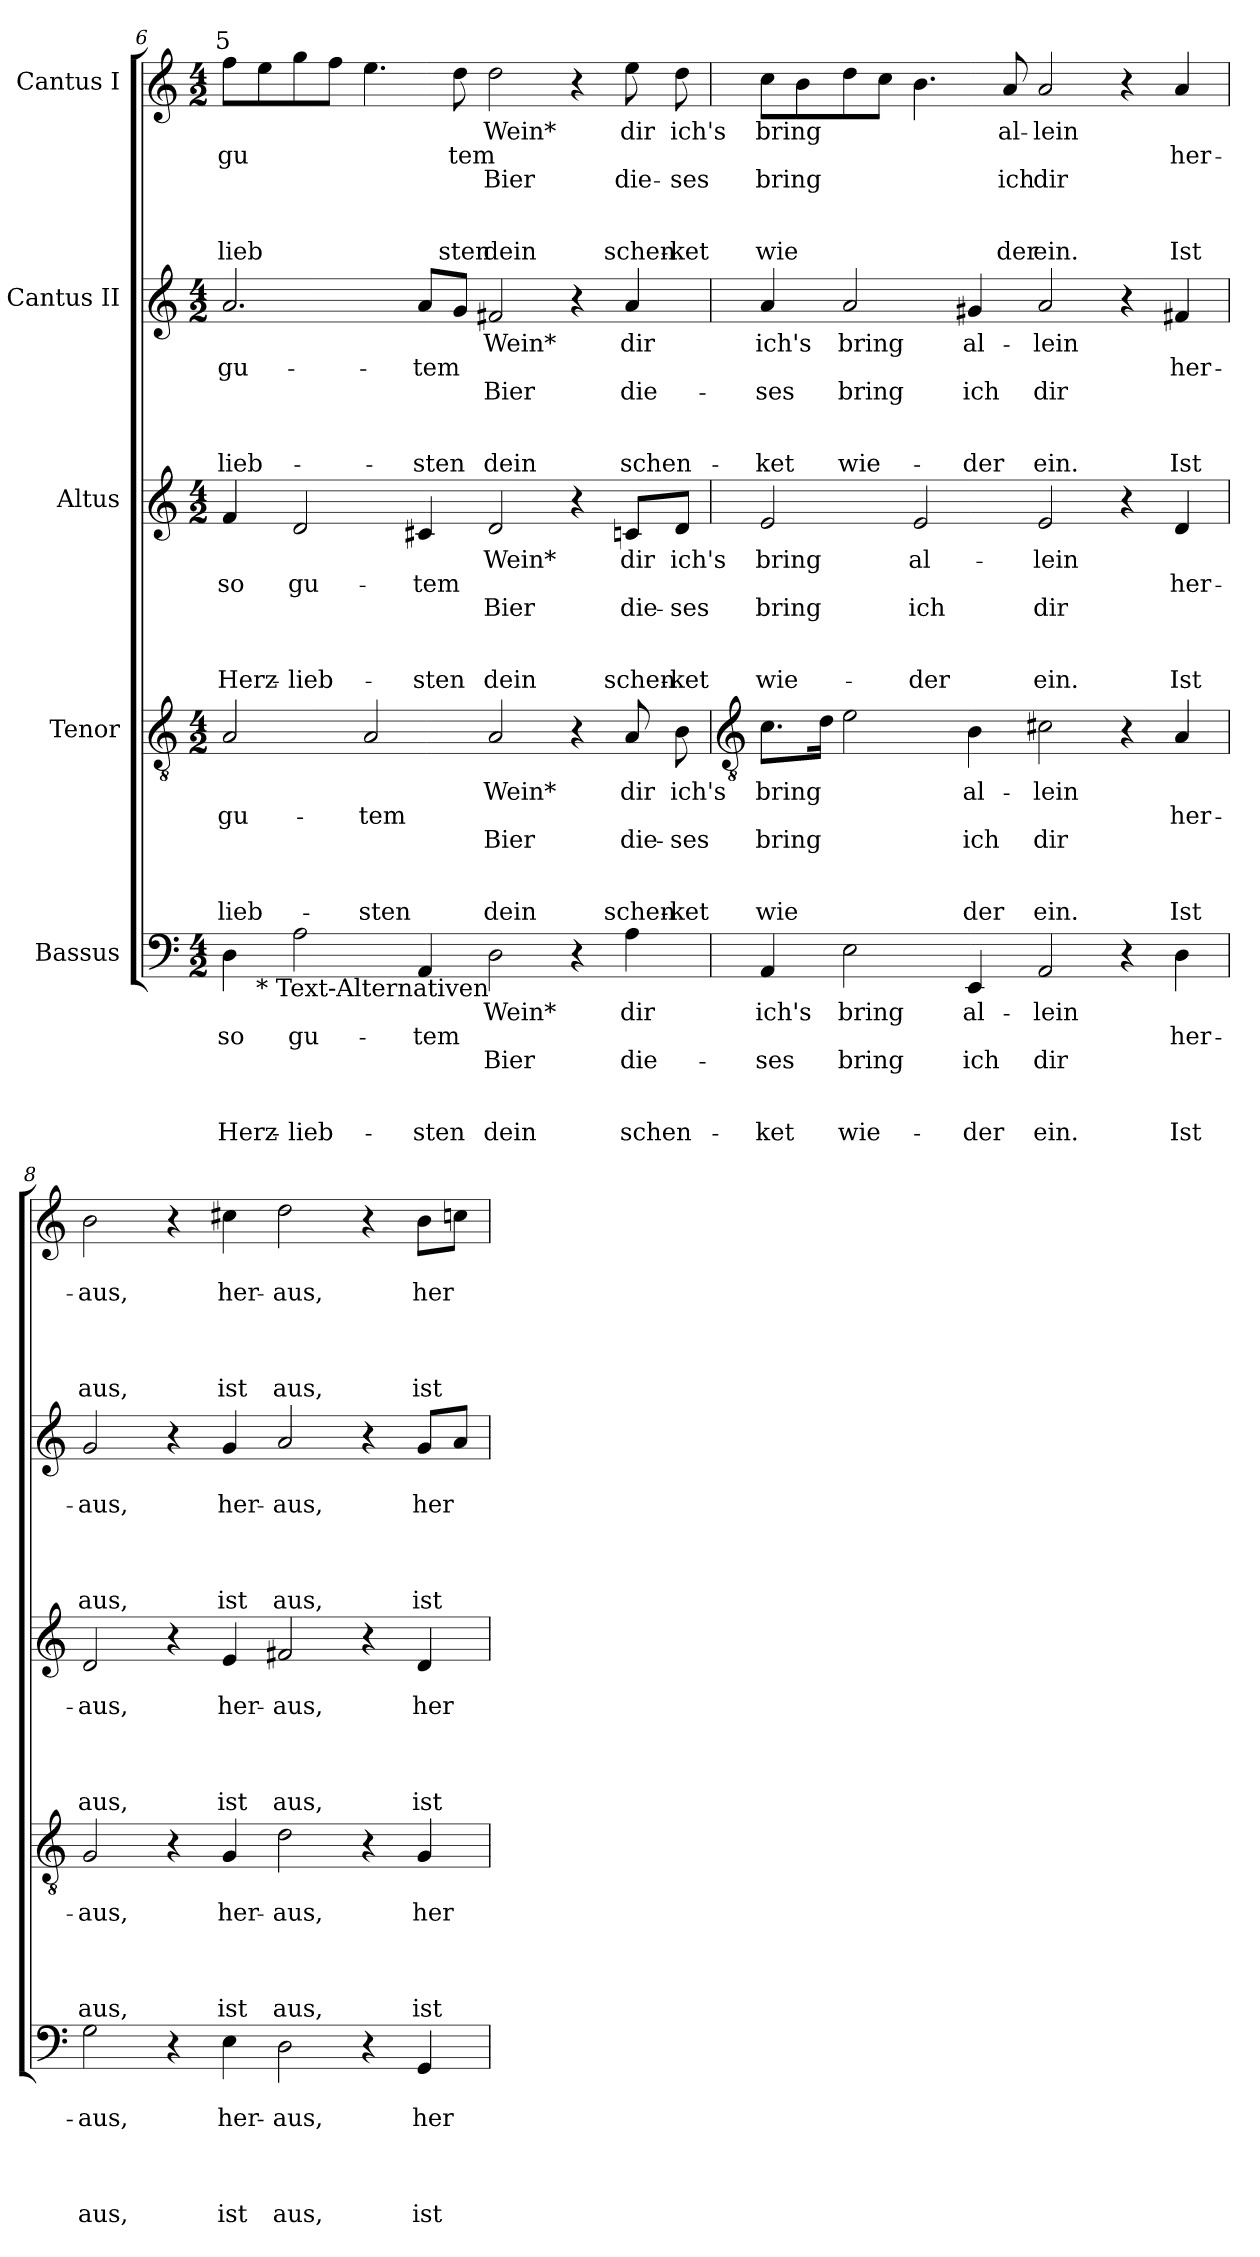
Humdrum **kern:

**kern	**text	**text	**text	**text	**text	**text	**kern	**text	**text	**text	**text	**text	**text	**kern	**text	**text	**text	**text	**text	**text	**kern	**text	**text	**text	**text	**text	**text	**kern	**text	**text	**text	**text	**text	**text
*part5	*part5	*part5	*part5	*part5	*part5	*part5	*part4	*part4	*part4	*part4	*part4	*part4	*part4	*part3	*part3	*part3	*part3	*part3	*part3	*part3	*part2	*part2	*part2	*part2	*part2	*part2	*part2	*part1	*part1	*part1	*part1	*part1	*part1	*part1
*staff5	*staff5	*staff5	*staff5	*staff5	*staff5	*staff5	*staff4	*staff4	*staff4	*staff4	*staff4	*staff4	*staff4	*staff3	*staff3	*staff3	*staff3	*staff3	*staff3	*staff3	*staff2	*staff2	*staff2	*staff2	*staff2	*staff2	*staff2	*staff1	*staff1	*staff1	*staff1	*staff1	*staff1	*staff1
*I"Bassus	*	*	*	*	*	*	*I"Tenor	*	*	*	*	*	*	*I"Altus	*	*	*	*	*	*	*I"Cantus II	*	*	*	*	*	*	*I"Cantus I	*	*	*	*	*	*
*clefF4	*	*	*	*	*	*	*clefGv2	*	*	*	*	*	*	*clefG2	*	*	*	*	*	*	*clefG2	*	*	*	*	*	*	*clefG2	*	*	*	*	*	*
*k[]	*	*	*	*	*	*	*k[]	*	*	*	*	*	*	*k[]	*	*	*	*	*	*	*k[]	*	*	*	*	*	*	*k[]	*	*	*	*	*	*
*C:	*	*	*	*	*	*	*C:	*	*	*	*	*	*	*C:	*	*	*	*	*	*	*C:	*	*	*	*	*	*	*C:	*	*	*	*	*	*
*M4/2	*	*	*	*	*	*	*M4/2	*	*	*	*	*	*	*M4/2	*	*	*	*	*	*	*M4/2	*	*	*	*	*	*	*M4/2	*	*	*	*	*	*
=6	=6	=6	=6	=6	=6	=6	=6	=6	=6	=6	=6	=6	=6	=6	=6	=6	=6	=6	=6	=6	=6	=6	=6	=6	=6	=6	=6	=6	=6	=6	=6	=6	=6	=6
!	!	!	!	!	!	!	!	!	!	!	!	!	!	!	!	!	!	!	!	!	!	!	!	!	!	!	!	!LO:TX:a:cj:t=5	!	!	!	!	!	!
!	!	!LO:LY:b	!	!	!	!LO:LY:b	!	!	!LO:LY:b	!	!	!	!LO:LY:b	!	!	!LO:LY:b	!	!	!	!LO:LY:b	!	!	!LO:LY:b	!	!	!	!LO:LY:b	!	!	!LO:LY:b	!	!	!	!LO:LY:b
4D	.	so	.	.	.	Herz-	2A	.	-gu-	.	.	.	-lieb-	4f	.	so	.	.	.	Herz-	2.a	.	-gu-	.	.	.	-lieb-	8ffL	.	-gu	.	.	.	lieb
.	.	.	.	.	.	.	.	.	.	.	.	.	.	.	.	.	.	.	.	.	.	.	.	.	.	.	.	8ee	.	.	.	.	.	.
!	!	!LO:LY:b	!	!	!	!LO:LY:b	!	!	!	!	!	!	!	!	!	!LO:LY:b	!	!	!	!LO:LY:b	!	!	!	!	!	!	!	!	!	!	!	!	!	!
2A	.	-gu-	.	.	.	-lieb-	.	.	.	.	.	.	.	2d	.	-gu-	.	.	.	-lieb-	.	.	.	.	.	.	.	8gg	.	.	.	.	.	.
.	.	.	.	.	.	.	.	.	.	.	.	.	.	.	.	.	.	.	.	.	.	.	.	.	.	.	.	8ffJ	.	.	.	.	.	.
!	!	!	!	!	!	!	!	!	!LO:LY:b	!	!	!	!LO:LY:b	!	!	!	!	!	!	!	!	!	!	!	!	!	!	!	!	!	!	!	!	!
.	.	.	.	.	.	.	2A	.	-tem	.	.	.	sten	.	.	.	.	.	.	.	.	.	.	.	.	.	.	4.ee	.	.	.	.	.	.
!	!	!LO:LY:b	!	!	!	!LO:LY:b	!	!	!	!	!	!	!	!	!	!LO:LY:b	!	!	!	!LO:LY:b	!	!	!LO:LY:b	!	!	!	!LO:LY:b	!	!	!	!	!	!	!
4AA	.	-tem	.	.	.	sten	.	.	.	.	.	.	.	4c#X	.	-tem	.	.	.	sten	8aL	.	-tem	.	.	.	sten	.	.	.	.	.	.	.
!	!	!	!	!	!	!	!	!	!	!	!	!	!	!	!	!	!	!	!	!	!	!	!	!	!	!	!	!	!	!LO:LY:b	!	!	!	!LO:LY:b
.	.	.	.	.	.	.	.	.	.	.	.	.	.	.	.	.	.	.	.	.	8gJ	.	.	.	.	.	.	8dd	.	tem	.	.	.	sten
!LO:TX:b:rj:t=* Text-Alternativen	!	!	!	!	!	!	!	!	!	!	!	!	!	!	!	!	!	!	!	!	!	!	!	!	!	!	!	!	!	!	!	!	!	!
!	!LO:LY:b	!	!LO:LY:b	!	!	!LO:LY:b	!	!LO:LY:b	!	!LO:LY:b	!	!	!LO:LY:b	!	!LO:LY:b	!	!LO:LY:b	!	!	!LO:LY:b	!	!LO:LY:b	!	!LO:LY:b	!	!	!LO:LY:b	!	!LO:LY:b	!	!LO:LY:b	!	!	!LO:LY:b
2D	Wein*	.	Bier	.	.	dein	2A	Wein*	.	Bier	.	.	dein	2d	Wein*	.	Bier	.	.	dein	2f#X	Wein*	.	Bier	.	.	dein	2dd	Wein*	.	Bier	.	.	dein
4r	.	.	.	.	.	.	4r	.	.	.	.	.	.	4r	.	.	.	.	.	.	4r	.	.	.	.	.	.	4r	.	.	.	.	.	.
!	!LO:LY:b	!	!LO:LY:b	!	!	!LO:LY:b	!	!LO:LY:b	!	!LO:LY:b	!	!	!LO:LY:b	!	!LO:LY:b	!	!LO:LY:b	!	!	!LO:LY:b	!	!LO:LY:b	!	!LO:LY:b	!	!	!LO:LY:b	!	!LO:LY:b	!	!LO:LY:b	!	!	!LO:LY:b
4A	dir	.	die-	.	.	-schen-	8A	dir	.	die-	.	.	-schen-	8cn/L	dir	.	die-	.	.	-schen-	4a	dir	.	die-	.	.	-schen-	8ee	dir	.	die-	.	.	-schen-
!	!	!	!	!	!	!	!	!LO:LY:b	!	!LO:LY:b	!	!	!LO:LY:b	!	!LO:LY:b	!	!LO:LY:b	!	!	!LO:LY:b	!	!	!	!	!	!	!	!	!LO:LY:b	!	!LO:LY:b	!	!	!LO:LY:b
.	.	.	.	.	.	.	8B	-ich's	.	ses	.	.	ket	8d/J	-ich's	.	ses	.	.	ket	.	.	.	.	.	.	.	8dd	-ich's	.	ses	.	.	ket
!!LO:LB:g=z
=7	=7	=7	=7	=7	=7	=7	=7	=7	=7	=7	=7	=7	=7	=7	=7	=7	=7	=7	=7	=7	=7	=7	=7	=7	=7	=7	=7	=7	=7	=7	=7	=7	=7	=7
*	*	*	*	*	*	*	*clefGv2	*	*	*	*	*	*	*	*	*	*	*	*	*	*	*	*	*	*	*	*	*	*	*	*	*	*	*
!	!LO:LY:b	!	!LO:LY:b	!	!	!LO:LY:b	!	!LO:LY:b	!	!LO:LY:b	!	!	!LO:LY:b	!	!LO:LY:b	!	!LO:LY:b	!	!	!LO:LY:b	!	!LO:LY:b	!	!LO:LY:b	!	!	!LO:LY:b	!	!LO:LY:b	!	!LO:LY:b	!	!	!LO:LY:b
4AA	-ich's	.	ses	.	.	ket	8.cL	bring	.	bring	.	.	wie	2e	bring	.	bring	.	.	wie-	4a	-ich's	.	ses	.	.	ket	8ccL	bring	.	bring	.	.	wie
.	.	.	.	.	.	.	.	.	.	.	.	.	.	.	.	.	.	.	.	.	.	.	.	.	.	.	.	8b	.	.	.	.	.	.
!	!	!	!	!	!	!	!	!	!	!	!	!	!LO:LY:b	!	!	!	!	!	!	!	!	!	!	!	!	!	!	!	!	!	!	!	!	!
.	.	.	.	.	.	.	16dJ	.	.	.	.	.	-	.	.	.	.	.	.	.	.	.	.	.	.	.	.	.	.	.	.	.	.	.
!	!LO:LY:b	!	!LO:LY:b	!	!	!LO:LY:b	!	!	!	!	!	!	!	!	!	!	!	!	!	!	!	!LO:LY:b	!	!LO:LY:b	!	!	!LO:LY:b	!	!	!	!	!	!	!
2E	bring	.	bring	.	.	wie-	2e	.	.	.	.	.	.	.	.	.	.	.	.	.	2a	bring	.	bring	.	.	wie-	8dd	.	.	.	.	.	.
.	.	.	.	.	.	.	.	.	.	.	.	.	.	.	.	.	.	.	.	.	.	.	.	.	.	.	.	8ccJ	.	.	.	.	.	.
!	!	!	!	!	!	!	!	!	!	!	!	!	!	!	!LO:LY:b	!	!LO:LY:b	!	!	!LO:LY:b	!	!	!	!	!	!	!	!	!	!	!	!	!	!
.	.	.	.	.	.	.	.	.	.	.	.	.	.	2e	-al-	.	-ich	.	.	der	.	.	.	.	.	.	.	4.b	.	.	.	.	.	.
!	!LO:LY:b	!	!LO:LY:b	!	!	!LO:LY:b	!	!LO:LY:b	!	!LO:LY:b	!	!	!LO:LY:b	!	!	!	!	!	!	!	!	!LO:LY:b	!	!LO:LY:b	!	!	!LO:LY:b	!	!	!	!	!	!	!
4EE	-al-	.	-ich	.	.	der	4B	al-	.	-ich	.	.	der	.	.	.	.	.	.	.	4g#X	-al-	.	-ich	.	.	der	.	.	.	.	.	.	.
!	!	!	!	!	!	!	!	!	!	!	!	!	!	!	!	!	!	!	!	!	!	!	!	!	!	!	!	!	!LO:LY:b	!	!LO:LY:b	!	!	!LO:LY:b
.	.	.	.	.	.	.	.	.	.	.	.	.	.	.	.	.	.	.	.	.	.	.	.	.	.	.	.	8a	al-	.	-ich	.	.	der
!	!LO:LY:b	!	!LO:LY:b	!	!	!LO:LY:b	!	!LO:LY:b	!	!LO:LY:b	!	!	!LO:LY:b	!	!LO:LY:b	!	!LO:LY:b	!	!	!LO:LY:b	!	!LO:LY:b	!	!LO:LY:b	!	!	!LO:LY:b	!	!LO:LY:b	!	!LO:LY:b	!	!	!LO:LY:b
2AA	lein	.	dir	.	.	ein.	2c#X	lein	.	dir	.	.	ein.	2e	lein	.	dir	.	.	ein.	2a	lein	.	dir	.	.	ein.	2a	lein	.	dir	.	.	ein.
4r	.	.	.	.	.	.	4r	.	.	.	.	.	.	4r	.	.	.	.	.	.	4r	.	.	.	.	.	.	4r	.	.	.	.	.	.
!	!	!LO:LY:b	!	!	!	!LO:LY:b	!	!	!LO:LY:b	!	!	!	!LO:LY:b	!	!	!LO:LY:b	!	!	!	!LO:LY:b	!	!	!LO:LY:b	!	!	!	!LO:LY:b	!	!	!LO:LY:b	!	!	!	!LO:LY:b
4D	.	her-	.	.	.	-Ist	4A	.	her-	.	.	.	-Ist	4d	.	her-	.	.	.	-Ist	4f#X	.	her-	.	.	.	-Ist	4a	.	her-	.	.	.	-Ist
=8	=8	=8	=8	=8	=8	=8	=8	=8	=8	=8	=8	=8	=8	=8	=8	=8	=8	=8	=8	=8	=8	=8	=8	=8	=8	=8	=8	=8	=8	=8	=8	=8	=8	=8
!	!	!LO:LY:b	!	!	!	!LO:LY:b	!	!	!LO:LY:b	!	!	!	!LO:LY:b	!	!	!LO:LY:b	!	!	!	!LO:LY:b	!	!	!LO:LY:b	!	!	!	!LO:LY:b	!	!	!LO:LY:b	!	!	!	!LO:LY:b
2G	.	aus,	.	.	.	aus,	2G	.	aus,	.	.	.	aus,	2d	.	aus,	.	.	.	aus,	2g	.	aus,	.	.	.	aus,	2b	.	aus,	.	.	.	aus,
4r	.	.	.	.	.	.	4r	.	.	.	.	.	.	4r	.	.	.	.	.	.	4r	.	.	.	.	.	.	4r	.	.	.	.	.	.
!	!	!LO:LY:b	!	!	!	!LO:LY:b	!	!	!LO:LY:b	!	!	!	!LO:LY:b	!	!	!LO:LY:b	!	!	!	!LO:LY:b	!	!	!LO:LY:b	!	!	!	!LO:LY:b	!	!	!LO:LY:b	!	!	!	!LO:LY:b
4E	.	her-	.	.	.	-ist	4G	.	her-	.	.	.	-ist	4e	.	her-	.	.	.	-ist	4g	.	her-	.	.	.	-ist	4cc#X	.	her-	.	.	.	-ist
!	!	!LO:LY:b	!	!	!	!LO:LY:b	!	!	!LO:LY:b	!	!	!	!LO:LY:b	!	!	!LO:LY:b	!	!	!	!LO:LY:b	!	!	!LO:LY:b	!	!	!	!LO:LY:b	!	!	!LO:LY:b	!	!	!	!LO:LY:b
2D	.	aus,	.	.	.	aus,	2d	.	aus,	.	.	.	aus,	2f#X	.	aus,	.	.	.	aus,	2a	.	aus,	.	.	.	aus,	2dd	.	aus,	.	.	.	aus,
4r	.	.	.	.	.	.	4r	.	.	.	.	.	.	4r	.	.	.	.	.	.	4r	.	.	.	.	.	.	4r	.	.	.	.	.	.
!	!	!LO:LY:b	!	!	!	!LO:LY:b	!	!	!LO:LY:b	!	!	!	!LO:LY:b	!	!	!LO:LY:b	!	!	!	!LO:LY:b	!	!	!LO:LY:b	!	!	!	!LO:LY:b	!	!	!LO:LY:b	!	!	!	!LO:LY:b
4GG	.	her-	.	.	.	-ist	4G	.	her-	.	.	.	-ist	4d	.	her-	.	.	.	-ist	8gL	.	her	.	.	.	ist	8bL	.	her	.	.	.	ist
.	.	.	.	.	.	.	.	.	.	.	.	.	.	.	.	.	.	.	.	.	8aJ	.	.	.	.	.	.	8ccnJ	.	.	.	.	.	.
=	=	=	=	=	=	=	=	=	=	=	=	=	=	=	=	=	=	=	=	=	=	=	=	=	=	=	=	=	=	=	=	=	=	=
*-	*-	*-	*-	*-	*-	*-	*-	*-	*-	*-	*-	*-	*-	*-	*-	*-	*-	*-	*-	*-	*-	*-	*-	*-	*-	*-	*-	*-	*-	*-	*-	*-	*-	*-
